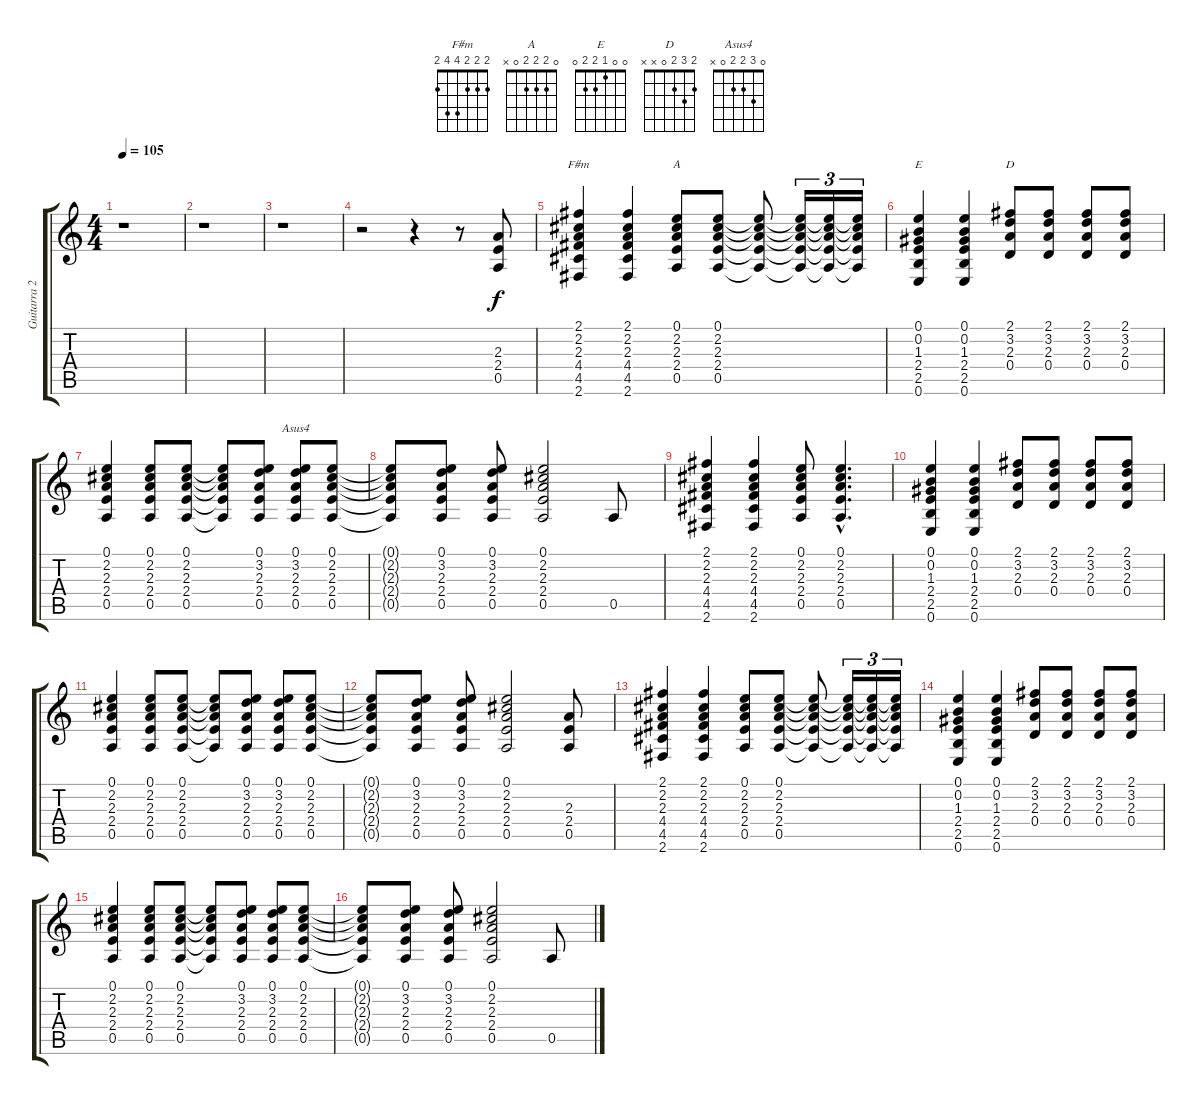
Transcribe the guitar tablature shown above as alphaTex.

\track ("Guitarra 2" "Guitarra 2") {instrument overdrivenguitar}
\staff {score tabs}
\tuning (E4 B3 G3 D3 A2 E2) {hide}
\chord ("F#m" 2 2 2 4 4 2)
\chord ("A" 0 2 2 2 0 x)
\chord ("E" 0 0 1 2 2 0)
\chord ("D" 2 3 2 0 x x)
\chord ("Asus4" 0 3 2 2 0 x)
\ts (4 4)
\tempo 105
\clef g2
\ks c
r.1{dy f instrument overdrivenguitar} |
r.1 |
r.1 |
r.2 r.4 r.8 (2.3 2.4 0.5).8 |
(2.1 2.2 2.3 4.4 4.5 2.6).4{ch "F#m"} (2.1 2.2 2.3 4.4 4.5 2.6).4 (0.1 2.2 2.3 2.4 0.5).8{ch "A"} (0.1 2.2 2.3 2.4 0.5).8 (0.1{t} 2.2{t} 2.3{t} 2.4{t} 0.5{t}).8 (0.1{t} 2.2{t} 2.3{t} 2.4{t} 0.5{t}).16{tu (3 2)} (0.1{t} 2.2{t} 2.3{t} 2.4{t} 0.5{t}).16{tu (3 2)} (0.1{t} 2.2{t} 2.3{t} 2.4{t} 0.5{t}).16{tu (3 2)} |
(0.1 0.2 1.3 2.4 2.5 0.6).4{ch "E"} (0.1 0.2 1.3 2.4 2.5 0.6).4 (2.1 3.2 2.3 0.4).8{ch "D"} (2.1 3.2 2.3 0.4).8 (2.1 3.2 2.3 0.4).8 (2.1 3.2 2.3 0.4).8 |
(0.1 2.2 2.3 2.4 0.5).4 (0.1 2.2 2.3 2.4 0.5).8 (0.1 2.2 2.3 2.4 0.5).8 (0.1{t} 2.2{t} 2.3{t} 2.4{t} 0.5{t}).8 (0.1 3.2 2.3 2.4 0.5).8 (0.1 3.2 2.3 2.4 0.5).8{ch "Asus4"} (0.1 2.2 2.3 2.4 0.5).8 |
(0.1{t} 2.2{t} 2.3{t} 2.4{t} 0.5{t}).8 (0.1 3.2 2.3 2.4 0.5).8 (0.1 3.2 2.3 2.4 0.5).8 (0.1 2.2 2.3 2.4 0.5).2 0.5.8 |
(2.1 2.2 2.3 4.4 4.5 2.6).4 (2.1 2.2 2.3 4.4 4.5 2.6).4 (0.1 2.2 2.3 2.4 0.5).8 (0.1{hac} 2.2{hac} 2.3{hac} 2.4{hac} 0.5{hac}).4{d} |
(0.1 0.2 1.3 2.4 2.5 0.6).4 (0.1 0.2 1.3 2.4 2.5 0.6).4 (2.1 3.2 2.3 0.4).8 (2.1 3.2 2.3 0.4).8 (2.1 3.2 2.3 0.4).8 (2.1 3.2 2.3 0.4).8 |
(0.1 2.2 2.3 2.4 0.5).4 (0.1 2.2 2.3 2.4 0.5).8 (0.1 2.2 2.3 2.4 0.5).8 (0.1{t} 2.2{t} 2.3{t} 2.4{t} 0.5{t}).8 (0.1 3.2 2.3 2.4 0.5).8 (0.1 3.2 2.3 2.4 0.5).8 (0.1 2.2 2.3 2.4 0.5).8 |
(0.1{t} 2.2{t} 2.3{t} 2.4{t} 0.5{t}).8 (0.1 3.2 2.3 2.4 0.5).8 (0.1 3.2 2.3 2.4 0.5).8 (0.1 2.2 2.3 2.4 0.5).2 (2.3 2.4 0.5).8 |
(2.1 2.2 2.3 4.4 4.5 2.6).4 (2.1 2.2 2.3 4.4 4.5 2.6).4 (0.1 2.2 2.3 2.4 0.5).8 (0.1 2.2 2.3 2.4 0.5).8 (0.1{t} 2.2{t} 2.3{t} 2.4{t} 0.5{t}).8 (0.1{t} 2.2{t} 2.3{t} 2.4{t} 0.5{t}).16{tu (3 2)} (0.1{t} 2.2{t} 2.3{t} 2.4{t} 0.5{t}).16{tu (3 2)} (0.1{t} 2.2{t} 2.3{t} 2.4{t} 0.5{t}).16{tu (3 2)} |
(0.1 0.2 1.3 2.4 2.5 0.6).4 (0.1 0.2 1.3 2.4 2.5 0.6).4 (2.1 3.2 2.3 0.4).8 (2.1 3.2 2.3 0.4).8 (2.1 3.2 2.3 0.4).8 (2.1 3.2 2.3 0.4).8 |
(0.1 2.2 2.3 2.4 0.5).4 (0.1 2.2 2.3 2.4 0.5).8 (0.1 2.2 2.3 2.4 0.5).8 (0.1{t} 2.2{t} 2.3{t} 2.4{t} 0.5{t}).8 (0.1 3.2 2.3 2.4 0.5).8 (0.1 3.2 2.3 2.4 0.5).8 (0.1 2.2 2.3 2.4 0.5).8 |
(0.1{t} 2.2{t} 2.3{t} 2.4{t} 0.5{t}).8 (0.1 3.2 2.3 2.4 0.5).8 (0.1 3.2 2.3 2.4 0.5).8 (0.1 2.2 2.3 2.4 0.5).2 0.5.8
